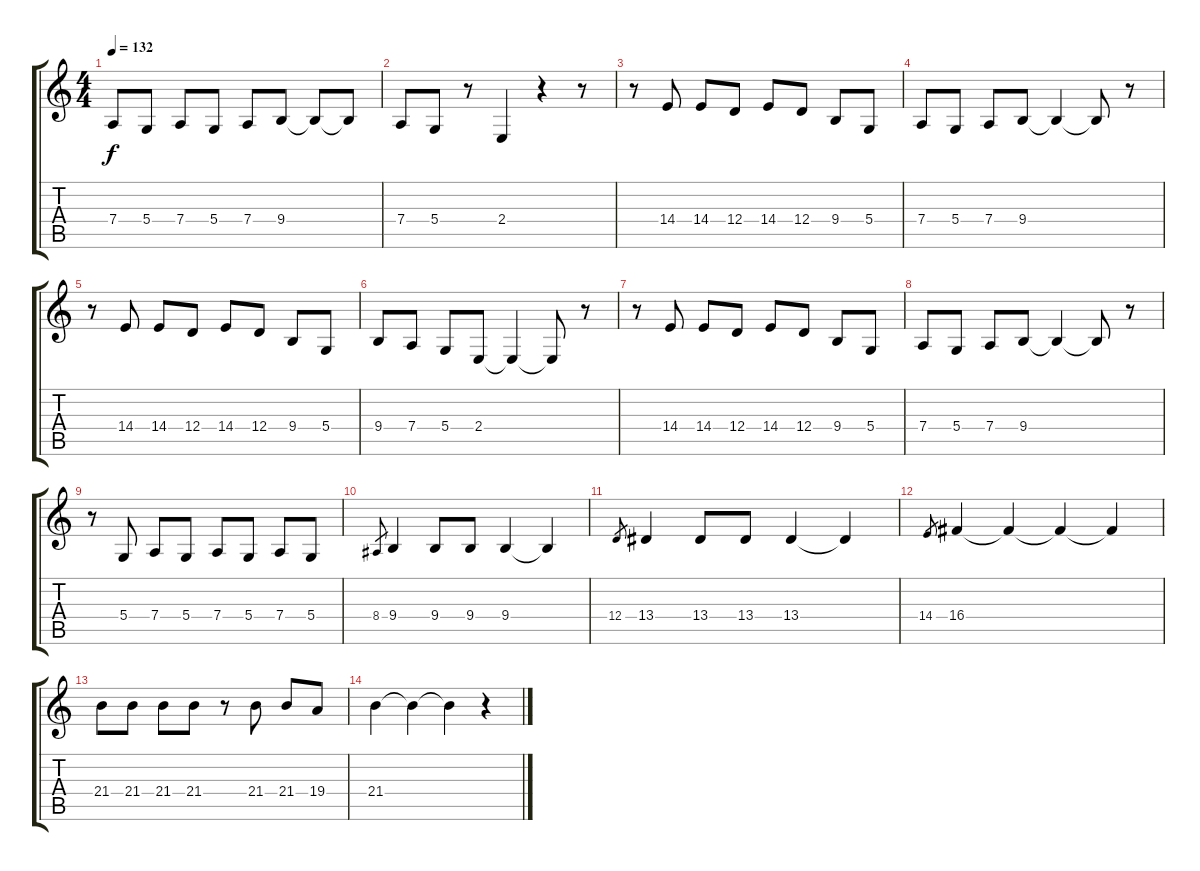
\track "" {instrument englishhorn}
\staff {score tabs}
\tuning (E4 B3 G3 D3 A2 E2) {hide}
\ts (4 4)
\tempo 132
\clef g2
\ks c
7.4.8{dy f} 5.4.8 7.4.8 5.4.8 7.4.8 9.4.8 9.4{t}.8 9.4{t}.8 |
7.4.8 5.4.8 r.8 2.4.4 r.4 r.8 |
r.8 14.4.8 14.4.8 12.4.8 14.4.8 12.4.8 9.4.8 5.4.8 |
7.4.8 5.4.8 7.4.8 9.4.8 9.4{t}.4 9.4{t}.8 r.8 |
r.8 14.4.8 14.4.8 12.4.8 14.4.8 12.4.8 9.4.8 5.4.8 |
9.4.8 7.4.8 5.4.8 2.4.8 2.4{t}.4 2.4{t}.8 r.8 |
r.8 14.4.8 14.4.8 12.4.8 14.4.8 12.4.8 9.4.8 5.4.8 |
7.4.8 5.4.8 7.4.8 9.4.8 9.4{t}.4 9.4{t}.8 r.8 |
r.8 5.4.8 7.4.8 5.4.8 7.4.8 5.4.8 7.4.8 5.4.8 |
8.4.8{gr} 9.4.4 9.4.8 9.4.8 9.4.4 9.4{t}.4 |
12.4.8{gr} 13.4.4 13.4.8 13.4.8 13.4.4 13.4{t}.4 |
14.4.8{gr} 16.4.4 16.4{t}.4 16.4{t}.4 16.4{t}.4 |
21.4.8 21.4.8 21.4.8 21.4.8 r.8 21.4.8 21.4.8 19.4.8 |
21.4.4 21.4{t}.4 21.4{t}.4 r.4
